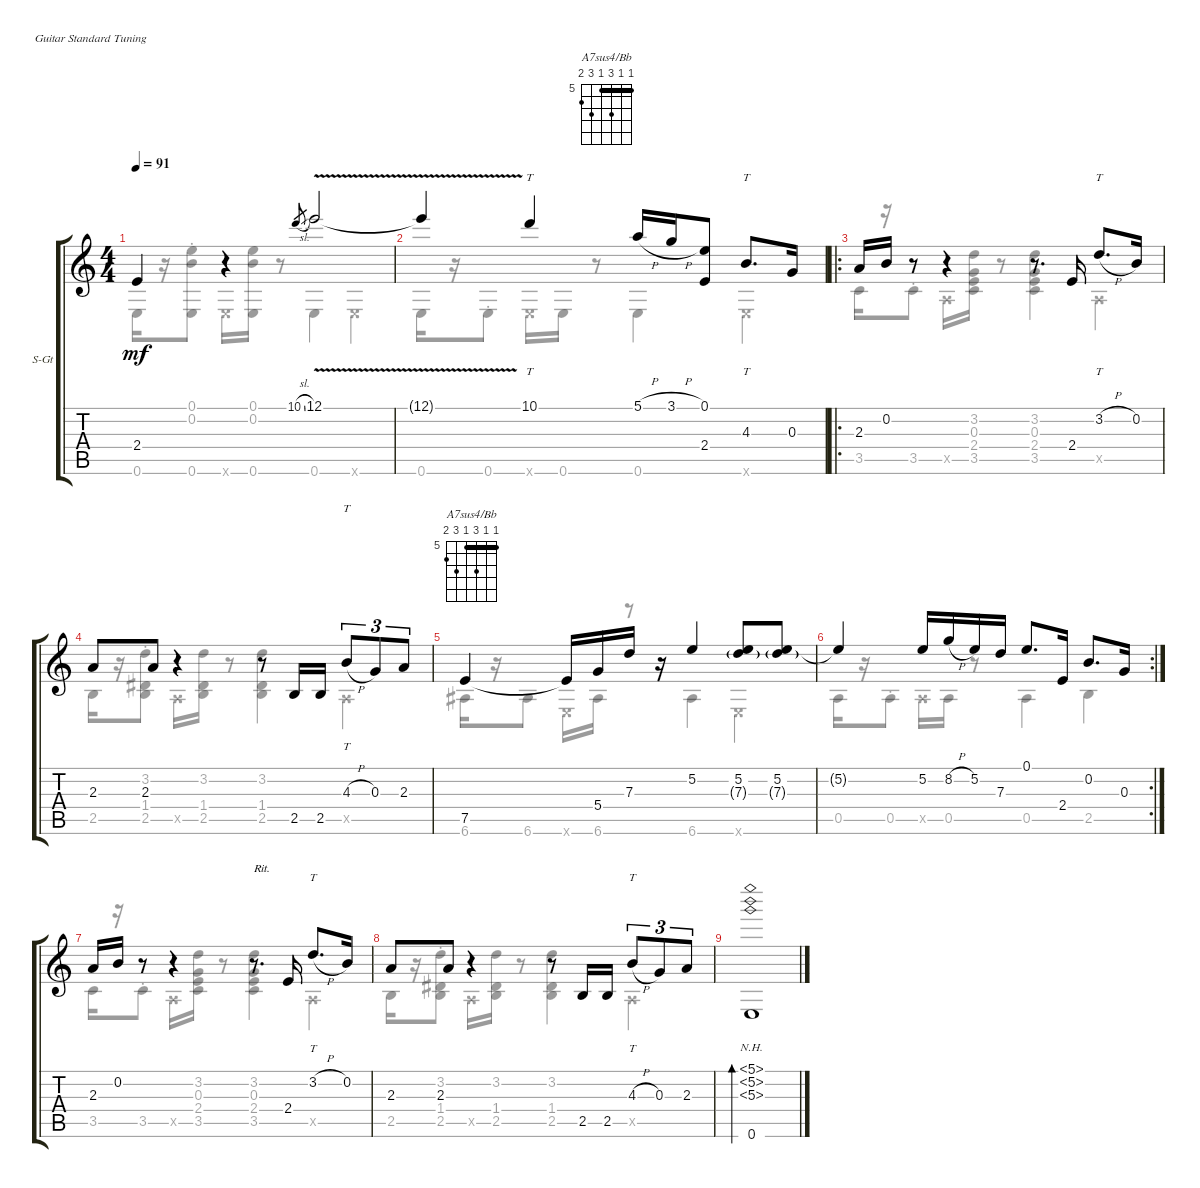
\defaultSystemsLayout 4
\bracketExtendMode groupsimilarinstruments
\firstSystemTrackNameOrientation horizontal
\otherSystemsTrackNameOrientation horizontal
\chordDiagramsInScore
\track ("Steel Guitar" "S-Gt") {instrument acousticguitarsteel}
\staff {score tabs}
\tuning (E4 B3 G3 D3 A2 E2)
\chord ("A7sus4/Bb" 5 5 7 5 7 6) {firstfret 5 barre (5 5)}
\voice
\ts (4 4)
\tempo 91
\clef g2
\ks c
2.4.4{dy mf} r.4 10.1{sl}.8{gr} 12.1{v}.2 |
12.1{v t}.4 10.1.4{tt} 5.1{h}.16 3.1{h}.16 (0.1 2.4).8 4.3.8{tt d} 0.3.16 |
\ro
2.3.16 0.2.16 r.8 r.4 r.8{d} 2.4.16 3.2{h}.8{tt d} 0.2.16 |
2.3.8 2.3.8 r.4 r.8 2.5.16 2.5.16 4.3{h}.8{tt tu (3 2)} 0.3.8{tu (3 2)} 2.3.8{tu (3 2)} |
7.5.4{ch "A7sus4/Bb"} 7.5{t}.16 5.4.16 7.3.16 r.16 5.2.4 (5.2 7.3{g}).8 (5.2 7.3{g}).8 |
\rc 2
5.2{t}.4 5.2.16 8.2{h}.16 5.2.16 7.3.16 0.1.8{d} 2.4.16 0.2.8{d} 0.3.16 |
\tempo (91 hide)
\tempo (74 0.5375 hide)
2.3.16 0.2.16 r.8 r.4 r.8{d txt "Rit."} 2.4.16 3.2{h}.8{tt d} 0.2.16 |
\tempo (60 0.25 hide)
\tempo (49 0.75 hide)
2.3.8 2.3.8 r.4 r.8 2.5.16 2.5.16 4.3{h}.8{tt tu (3 2)} 0.3.8{tu (3 2)} 2.3.8{tu (3 2)} |
(0.6 5.1{nh} 5.2{nh} 5.3{nh}).1{bd 110}
\voice
\clef g2
\ottava regular
\simile none
\ks c
0.6.16{dy mf} r.16 (0.6{st} 0.1{st} 0.2{st}).8 0.6{x}.16 (0.6 0.1 0.2).16 r.8 0.6.4 0.6{x}.4 |
0.6.16 r.16 0.6{st}.8 0.6{x}.16 0.6.16 r.8 0.6.4 0.6{x}.4 |
3.5.16 r.16 3.5{st}.8 0.5{x}.16 (3.5 3.2 0.3 2.4).16 r.8 (3.5 2.4 0.3 3.2).4 0.5{x}.4 |
2.5.16 r.16 (2.5{st} 3.2{st} 1.4{st}).8 0.5{x}.16 (2.5 3.2 1.4).16 r.8 (2.5 3.2 1.4).4 0.5{x}.4 |
6.6.16 r.16 6.6.8 0.6{x}.16 6.6.16 r.8 6.6.4 0.6{x}.4 |
0.5.16 r.16 0.5{st}.8 0.5{x}.16 0.5.16 r.8 0.5.4 2.5.4 |
3.5.16 r.16 3.5{st}.8 0.5{x}.16 (3.5 3.2 0.3 2.4).16 r.8 (3.5 2.4 0.3 3.2).4{txt "Rit."} 0.5{x}.4 |
2.5.16 r.16 (2.5{st} 3.2{st} 1.4{st}).8 0.5{x}.16 (2.5 3.2 1.4).16 r.8 (2.5 3.2 1.4).4 0.5{x}.4 |
